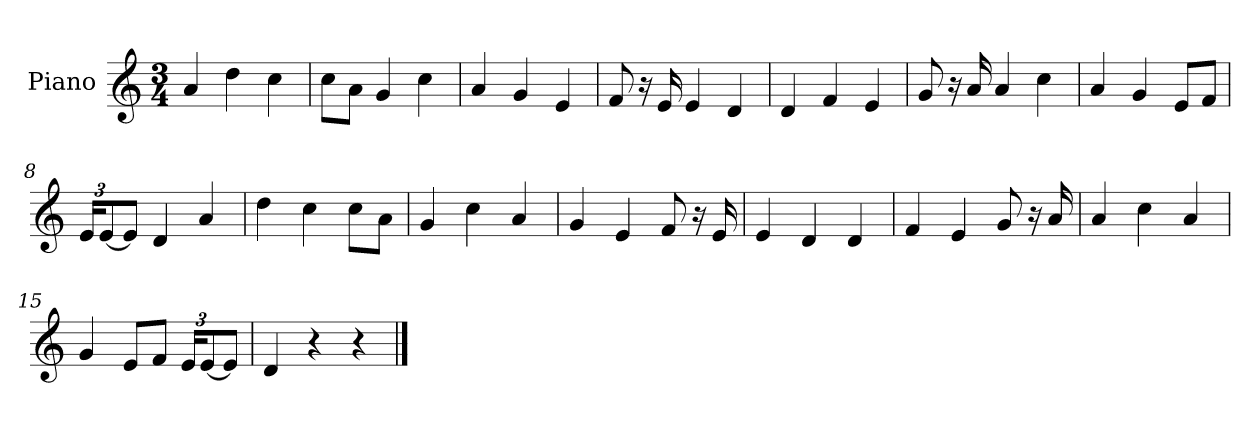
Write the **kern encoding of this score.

**kern
*part1
*staff1
*I"Piano
*I'P-no
*clefG2
*k[]
*M3/4
*MM177
=1
4a/
4dd\
4cc\
=2
8cc\L
8a\J
4g/
4cc\
=3
4a/
4g/
4e/
=4
8f/
16r
16e/
4e/
4d/
=5
4d/
4f/
4e/
=6
8g/
16r
16a/
4a/
4cc\
=7
4a/
4g/
8e/L
8f/J
=8
*Xbrackettup
24e/KL
[12e/
8e/J]
4d/
4a/
!!LO:LB:g=z
=9
4dd\
4cc\
8cc\L
8a\J
=10
4g/
4cc\
4a/
=11
4g/
4e/
8f/
16r
16e/
=12
4e/
4d/
4d/
=13
4f/
4e/
8g/
16r
16a/
=14
4a/
4cc\
4a/
=15
4g/
8e/L
8f/J
24e/KL
[12e/
8e/J]
=16
4d/
4r
4r
==
*-
